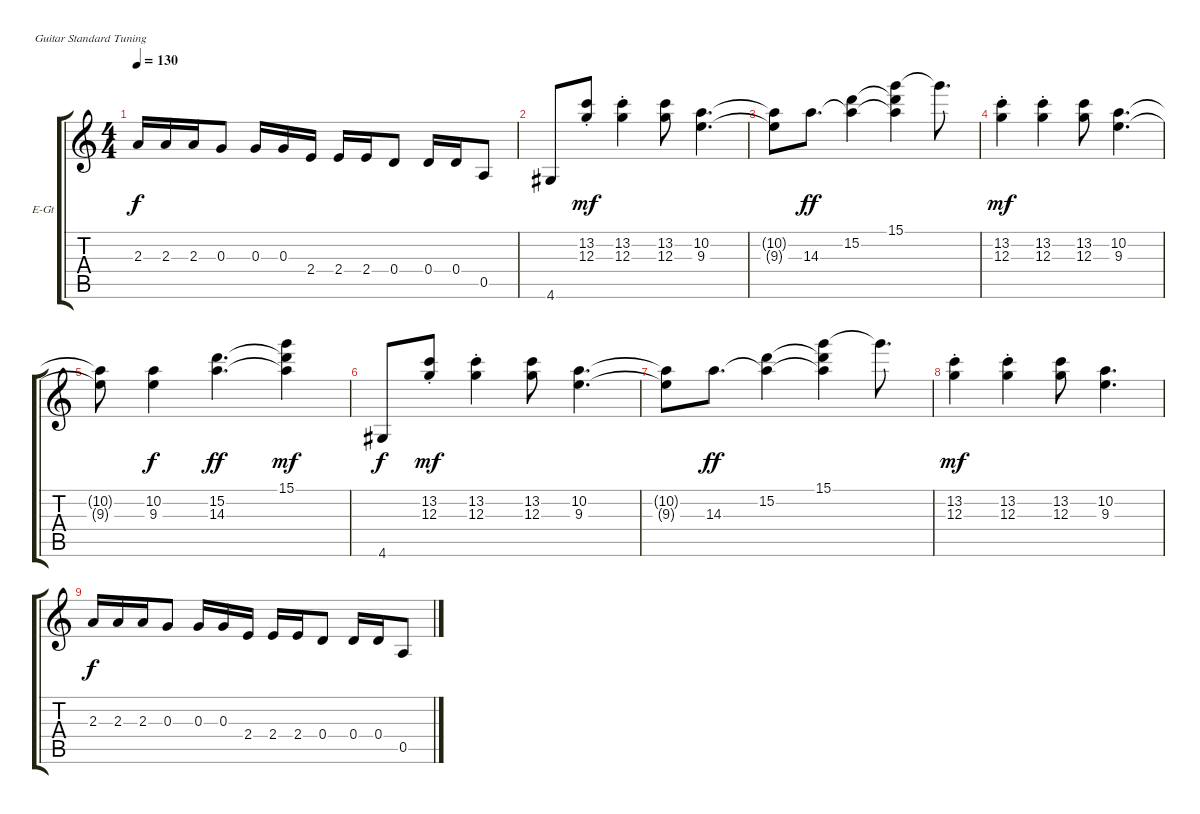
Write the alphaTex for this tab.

\defaultSystemsLayout 4
\bracketExtendMode groupsimilarinstruments
\firstSystemTrackNameOrientation horizontal
\otherSystemsTrackNameOrientation horizontal
\track ("Ю. Каспарян " "E-Gt") {instrument overdrivenguitar}
\staff {score tabs}
\tuning (E4 B3 G3 D3 A2 E2)
\ts (4 4)
\tempo 130
\clef g2
\ks c
2.3.16{dy f} 2.3.16 2.3.16 0.3.8 0.3.16 0.3.16 2.4.16 2.4.16 2.4.16 0.4.8 0.4.16 0.4.16 0.5.8 |
4.6.8 (13.2{st} 12.3{st}).8{dy mf} (13.2{st} 12.3{st}).4 (13.2 12.3).8 (10.2 9.3).4{d} |
(10.2{t} 9.3{t}).8 14.3.8{d dy ff} (15.2 14.3{t}).4 (15.1 14.3{t} 15.2{t}).4 15.1{t}.8{d} |
(13.2{st} 12.3{st}).4{dy mf} (13.2{st} 12.3{st}).4 (13.2 12.3).8 (10.2 9.3).4{d} |
(10.2{t} 9.3{t}).8 (10.2 9.3).4{dy f} (15.2 14.3).4{d dy ff} (15.2{t} 14.3{t} 15.1).4{dy mf} |
4.6.8{dy f} (13.2{st} 12.3{st}).8{dy mf} (13.2{st} 12.3{st}).4 (13.2 12.3).8 (10.2 9.3).4{d} |
(10.2{t} 9.3{t}).8 14.3.8{d dy ff} (15.2 14.3{t}).4 (15.1 14.3{t} 15.2{t}).4 15.1{t}.8{d} |
(13.2{st} 12.3{st}).4{dy mf} (13.2{st} 12.3{st}).4 (13.2 12.3).8 (10.2 9.3).4{d} |
2.3.16{dy f} 2.3.16 2.3.16 0.3.8 0.3.16 0.3.16 2.4.16 2.4.16 2.4.16 0.4.8 0.4.16 0.4.16 0.5.8
